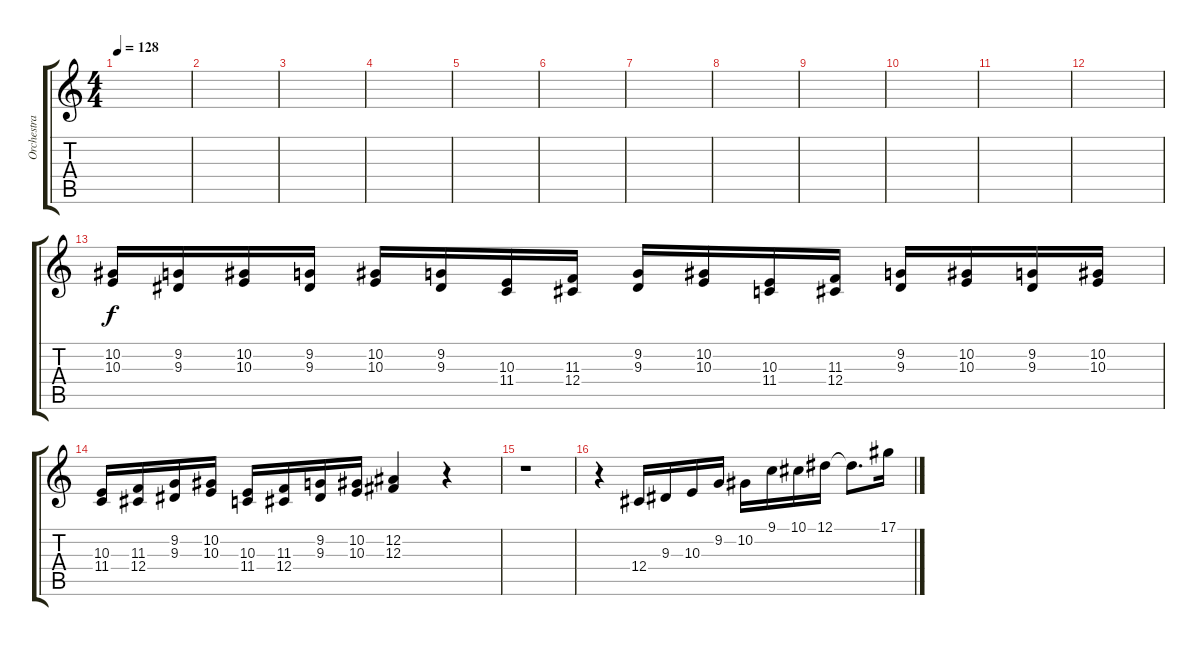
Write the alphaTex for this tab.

\track ("Orchestra" "Orchestra") {instrument stringensemble1}
\staff {score tabs}
\tuning (Eb4 Bb3 Gb3 Db3 Ab2 Eb2) {hide}
\ts (4 4)
\tempo 128
\clef g2
\ks c
|
|
|
|
|
|
|
|
|
|
|
|
(10.2 10.3).16 (9.2 9.3).16 (10.2 10.3).16 (9.2 9.3).16 (10.2 10.3).16 (9.2 9.3).16 (10.3 11.4).16 (11.3 12.4).16 (9.2 9.3).16 (10.2 10.3).16 (10.3 11.4).16 (11.3 12.4).16 (9.2 9.3).16 (10.2 10.3).16 (9.2 9.3).16 (10.2 10.3).16 |
(10.3 11.4).16 (11.3 12.4).16 (9.2 9.3).16 (10.2 10.3).16 (10.3 11.4).16 (11.3 12.4).16 (9.2 9.3).16 (10.2 10.3).16 (12.2 12.3).4 r.4 |
r.1 |
r.4 12.4.16 9.3.16 10.3.16 9.2.16 10.2.16 9.1.16 10.1.16 12.1.16 12.1{t}.8{d} 17.1.16
